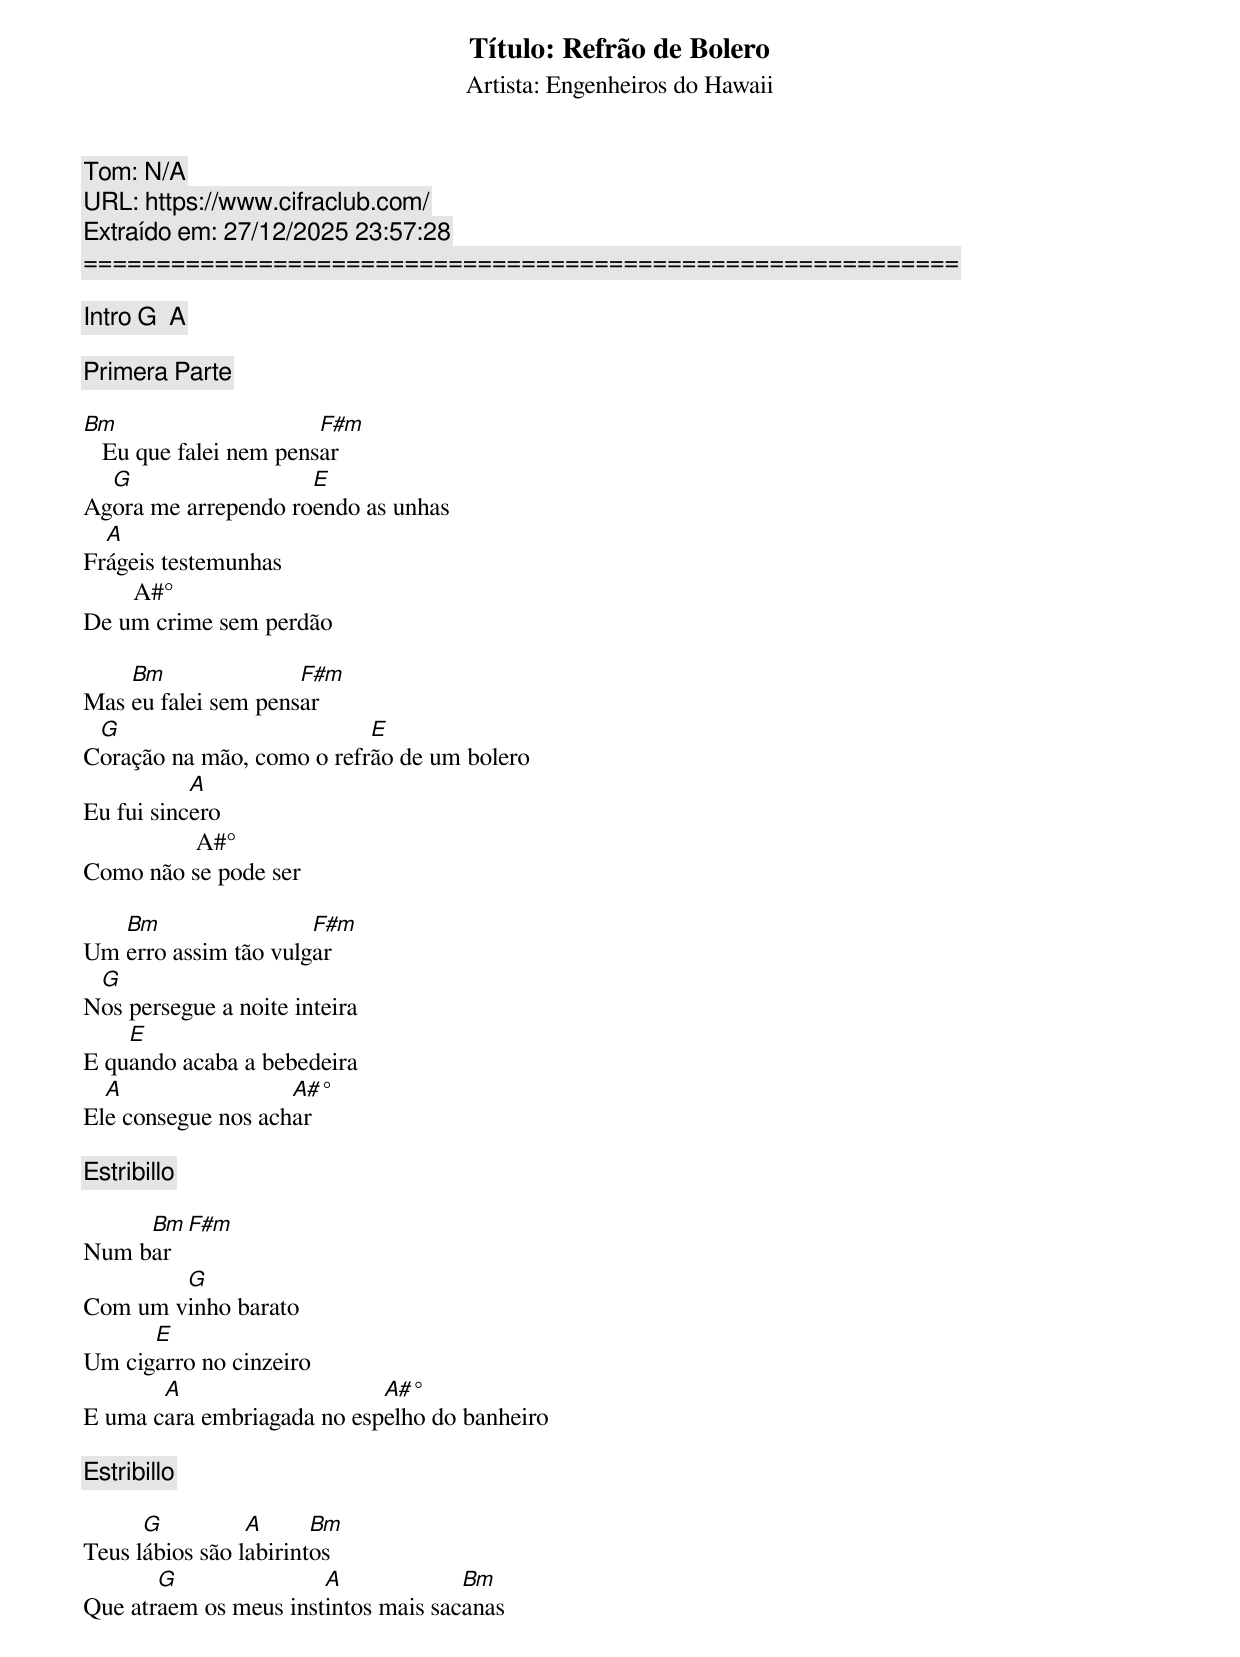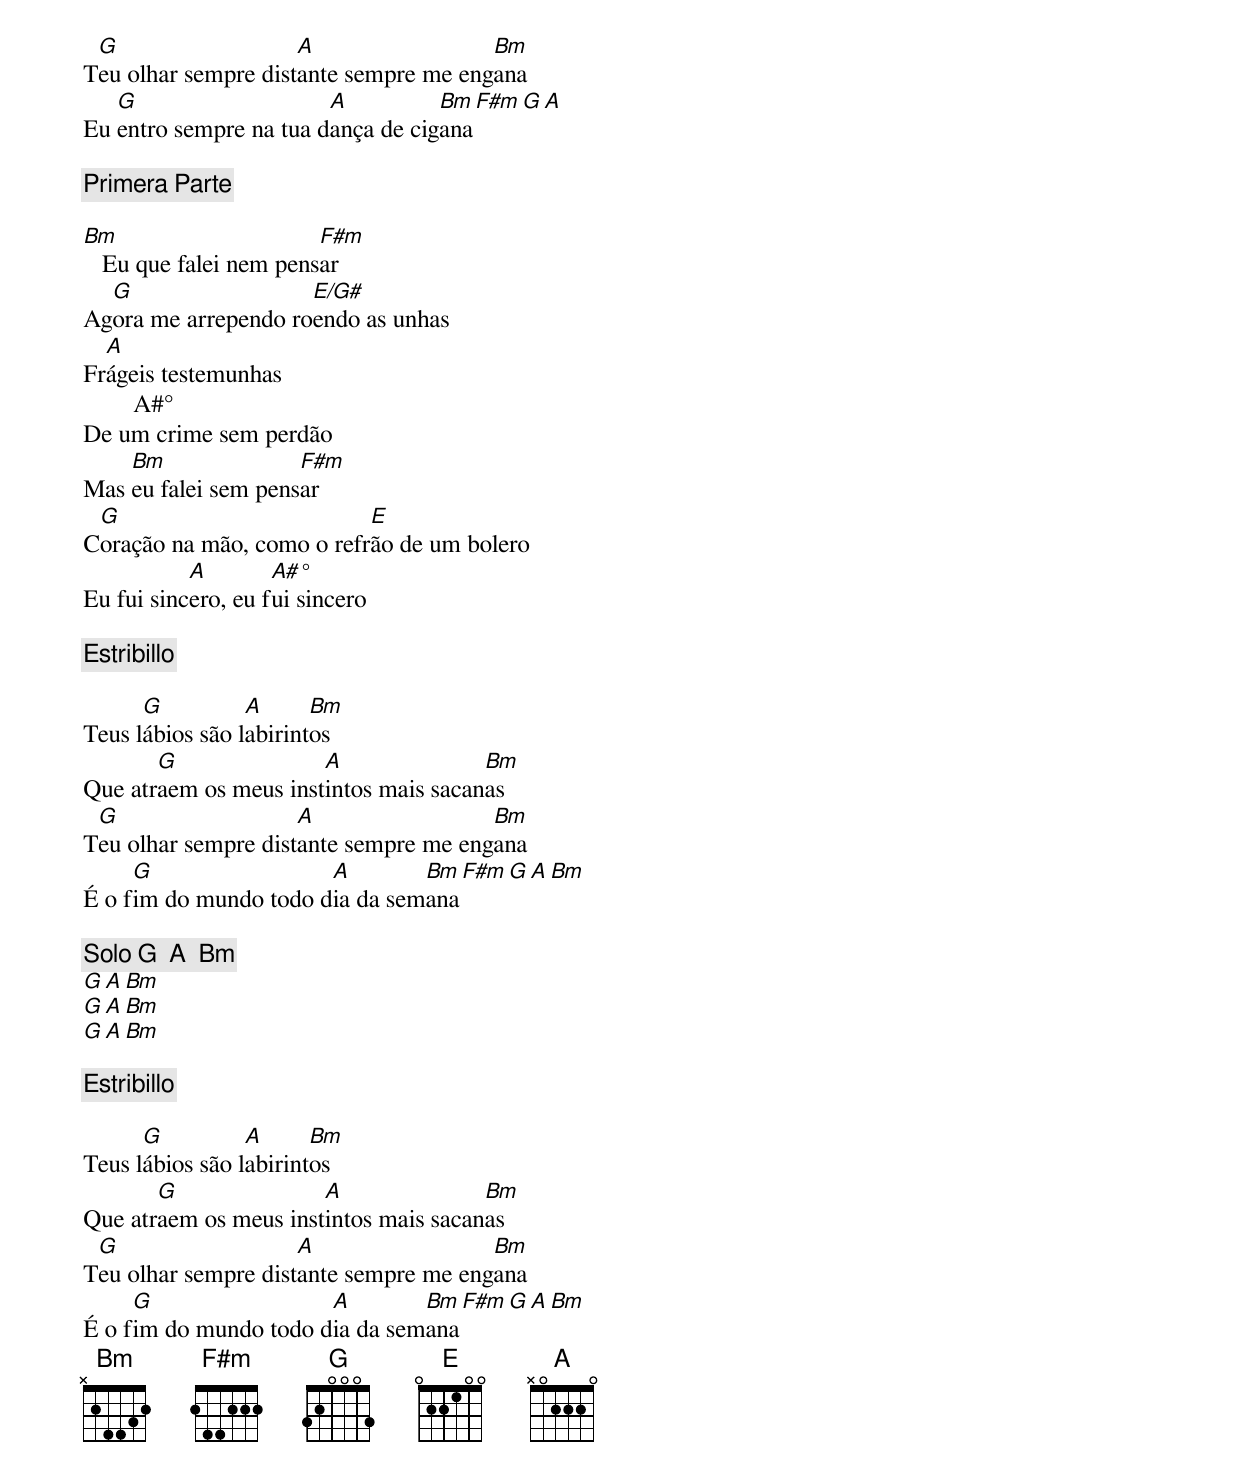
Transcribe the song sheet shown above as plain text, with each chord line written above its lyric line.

Título: Refrão de Bolero
Artista: Engenheiros do Hawaii
Tom: N/A
URL: https://www.cifraclub.com/
Extraído em: 27/12/2025 23:57:28
============================================================

[Intro] G  A

[Primera Parte]

Bm                      F#m
   Eu que falei nem pensar
  G                  E
Agora me arrependo roendo as unhas
  A
Frágeis testemunhas
        A#°
De um crime sem perdão

    Bm               F#m
Mas eu falei sem pensar
 G                         E
Coração na mão, como o refrão de um bolero
           A
Eu fui sincero
                  A#°
Como não se pode ser

   Bm                 F#m
Um erro assim tão vulgar
 G
Nos persegue a noite inteira
    E
E quando acaba a bebedeira
  A                 A#°
Ele consegue nos achar

[Estribillo]

     Bm  F#m
Num bar
        G
Com um vinho barato
      E
Um cigarro no cinzeiro
       A                    A#°
E uma cara embriagada no espelho do banheiro

[Estribillo]

      G          A      Bm
Teus lábios são labirintos
       G               A             Bm
Que atraem os meus instintos mais sacanas
 G                   A                 Bm
Teu olhar sempre distante sempre me engana
   G                    A          Bm   F#m  G  A
Eu entro sempre na tua dança de cigana

[Primera Parte]

Bm                      F#m
   Eu que falei nem pensar
  G                  E/G#
Agora me arrependo roendo as unhas
  A
Frágeis testemunhas
        A#°
De um crime sem perdão
    Bm               F#m
Mas eu falei sem pensar
 G                         E
Coração na mão, como o refrão de um bolero
           A        A#°
Eu fui sincero, eu fui sincero

[Estribillo]

      G          A      Bm
Teus lábios são labirintos
       G               A               Bm
Que atraem os meus instintos mais sacanas
 G                   A                 Bm
Teu olhar sempre distante sempre me engana
     G                 A        Bm  F#m  G  A  Bm
É o fim do mundo todo dia da semana

[Solo] G  A  Bm
       G  A  Bm
       G  A  Bm
       G  A  Bm

[Estribillo]

      G          A      Bm
Teus lábios são labirintos
       G               A               Bm
Que atraem os meus instintos mais sacanas
 G                   A                 Bm
Teu olhar sempre distante sempre me engana
     G                 A        Bm  F#m  G  A  Bm
É o fim do mundo todo dia da semana
